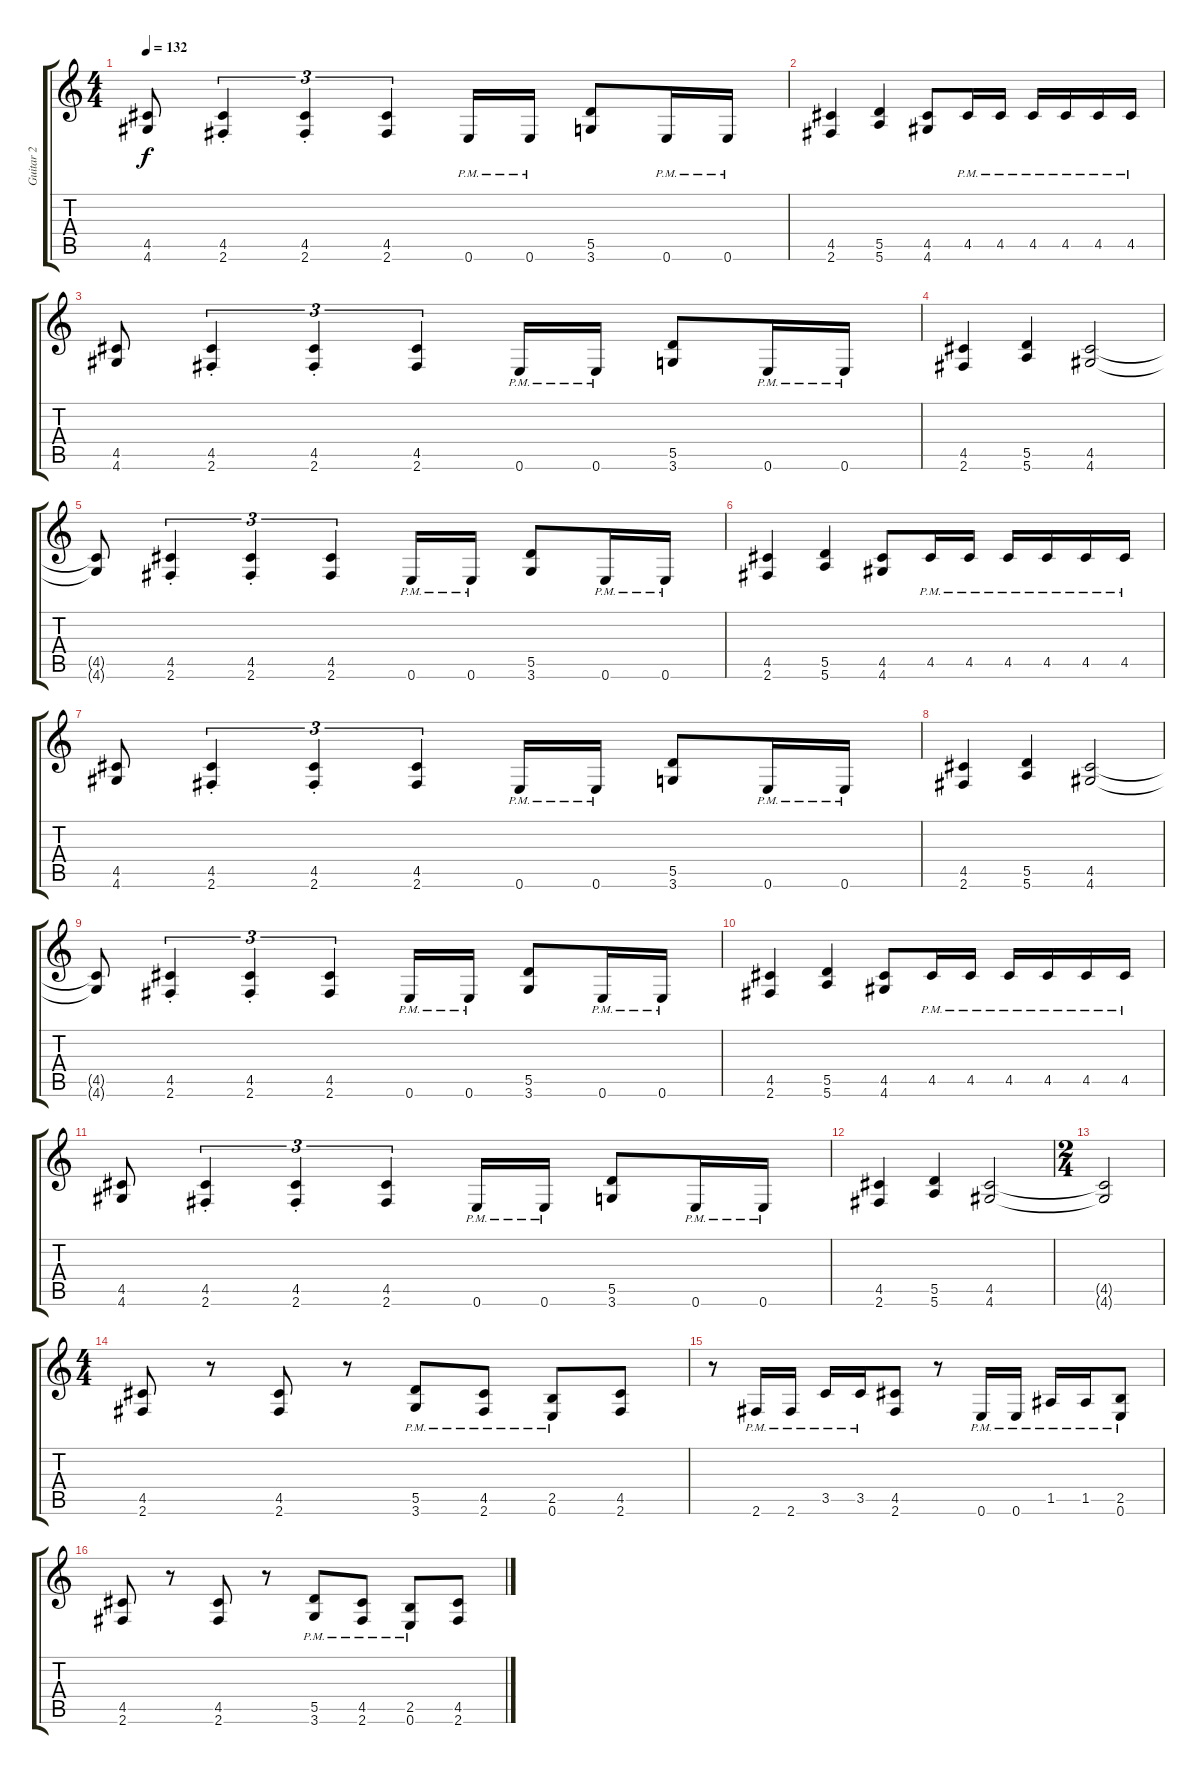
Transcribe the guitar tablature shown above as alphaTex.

\track ("Guitar 2" "Guitar 2") {instrument distortionguitar}
\staff {score tabs}
\tuning (E4 B3 G3 D3 A2 E2) {hide}
\ts (4 4)
\tempo 132
\clef g2
\ks c
(4.5{t} 4.6{t}).8{dy f} (4.5{st} 2.6{st}).4{tu (3 2)} (4.5{st} 2.6{st}).4{tu (3 2)} (4.5 2.6).4{tu (3 2)} 0.6{pm}.16 0.6{pm}.16 (5.5 3.6).8 0.6{pm}.16 0.6{pm}.16 |
(4.5 2.6).4 (5.5 5.6).4 (4.5 4.6).8 4.5{pm}.16 4.5{pm}.16 4.5{pm}.16 4.5{pm}.16 4.5{pm}.16 4.5{pm}.16 |
(4.5 4.6).8 (4.5{st} 2.6{st}).4{tu (3 2)} (4.5{st} 2.6{st}).4{tu (3 2)} (4.5 2.6).4{tu (3 2)} 0.6{pm}.16 0.6{pm}.16 (5.5 3.6).8 0.6{pm}.16 0.6{pm}.16 |
(4.5 2.6).4 (5.5 5.6).4 (4.5 4.6).2 |
(4.5{t} 4.6{t}).8 (4.5{st} 2.6{st}).4{tu (3 2)} (4.5{st} 2.6{st}).4{tu (3 2)} (4.5 2.6).4{tu (3 2)} 0.6{pm}.16 0.6{pm}.16 (5.5 3.6).8 0.6{pm}.16 0.6{pm}.16 |
(4.5 2.6).4 (5.5 5.6).4 (4.5 4.6).8 4.5{pm}.16 4.5{pm}.16 4.5{pm}.16 4.5{pm}.16 4.5{pm}.16 4.5{pm}.16 |
(4.5 4.6).8 (4.5{st} 2.6{st}).4{tu (3 2)} (4.5{st} 2.6{st}).4{tu (3 2)} (4.5 2.6).4{tu (3 2)} 0.6{pm}.16 0.6{pm}.16 (5.5 3.6).8 0.6{pm}.16 0.6{pm}.16 |
(4.5 2.6).4 (5.5 5.6).4 (4.5 4.6).2 |
(4.5{t} 4.6{t}).8 (4.5{st} 2.6{st}).4{tu (3 2)} (4.5{st} 2.6{st}).4{tu (3 2)} (4.5 2.6).4{tu (3 2)} 0.6{pm}.16 0.6{pm}.16 (5.5 3.6).8 0.6{pm}.16 0.6{pm}.16 |
(4.5 2.6).4 (5.5 5.6).4 (4.5 4.6).8 4.5{pm}.16 4.5{pm}.16 4.5{pm}.16 4.5{pm}.16 4.5{pm}.16 4.5{pm}.16 |
(4.5 4.6).8 (4.5{st} 2.6{st}).4{tu (3 2)} (4.5{st} 2.6{st}).4{tu (3 2)} (4.5 2.6).4{tu (3 2)} 0.6{pm}.16 0.6{pm}.16 (5.5 3.6).8 0.6{pm}.16 0.6{pm}.16 |
(4.5 2.6).4 (5.5 5.6).4 (4.5 4.6).2 |
\ts (2 4)
(4.5{t} 4.6{t}).2 |
\ts (4 4)
(4.5 2.6).8 r.8 (4.5 2.6).8 r.8 (5.5{pm} 3.6{pm}).8 (4.5{pm} 2.6{pm}).8 (2.5{pm} 0.6{pm}).8 (4.5 2.6).8 |
r.8 2.6{pm}.16 2.6{pm}.16 3.5{pm}.16 3.5{pm}.16 (4.5 2.6).8 r.8 0.6{pm}.16 0.6{pm}.16 1.5{pm}.16 1.5{pm}.16 (2.5{pm} 0.6{pm}).8 |
(4.5 2.6).8 r.8 (4.5 2.6).8 r.8 (5.5{pm} 3.6{pm}).8 (4.5{pm} 2.6{pm}).8 (2.5{pm} 0.6{pm}).8 (4.5 2.6).8
